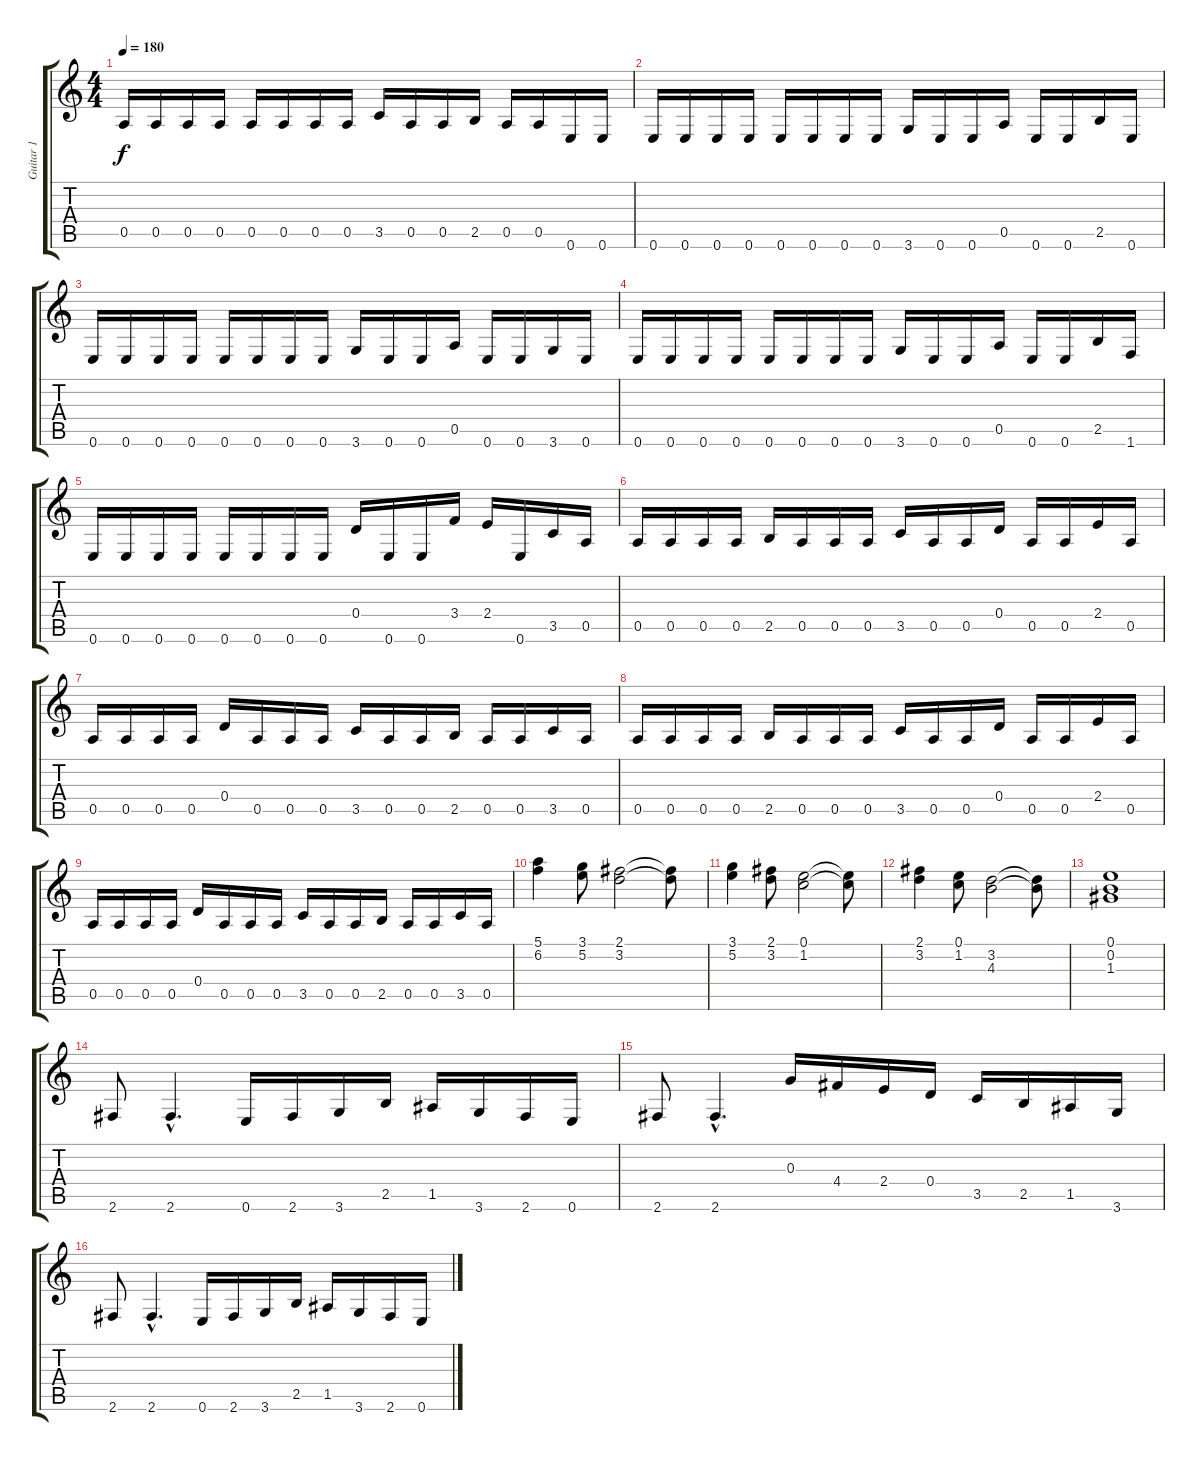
\track ("Guitar 1" "Guitar 1") {instrument overdrivenguitar}
\staff {score tabs}
\tuning (E4 B3 G3 D3 A2 E2) {hide}
\ts (4 4)
\tempo 180
\clef g2
\ks c
0.5.16{dy f} 0.5.16 0.5.16 0.5.16 0.5.16 0.5.16 0.5.16 0.5.16 3.5.16 0.5.16 0.5.16 2.5.16 0.5.16 0.5.16 0.6.16 0.6.16 |
0.6.16 0.6.16 0.6.16 0.6.16 0.6.16 0.6.16 0.6.16 0.6.16 3.6.16 0.6.16 0.6.16 0.5.16 0.6.16 0.6.16 2.5.16 0.6.16 |
0.6.16 0.6.16 0.6.16 0.6.16 0.6.16 0.6.16 0.6.16 0.6.16 3.6.16 0.6.16 0.6.16 0.5.16 0.6.16 0.6.16 3.6.16 0.6.16 |
0.6.16 0.6.16 0.6.16 0.6.16 0.6.16 0.6.16 0.6.16 0.6.16 3.6.16 0.6.16 0.6.16 0.5.16 0.6.16 0.6.16 2.5.16 1.6.16 |
0.6.16 0.6.16 0.6.16 0.6.16 0.6.16 0.6.16 0.6.16 0.6.16 0.4.16 0.6.16 0.6.16 3.4.16 2.4.16 0.6.16 3.5.16 0.5.16 |
0.5.16 0.5.16 0.5.16 0.5.16 2.5.16 0.5.16 0.5.16 0.5.16 3.5.16 0.5.16 0.5.16 0.4.16 0.5.16 0.5.16 2.4.16 0.5.16 |
0.5.16 0.5.16 0.5.16 0.5.16 0.4.16 0.5.16 0.5.16 0.5.16 3.5.16 0.5.16 0.5.16 2.5.16 0.5.16 0.5.16 3.5.16 0.5.16 |
0.5.16 0.5.16 0.5.16 0.5.16 2.5.16 0.5.16 0.5.16 0.5.16 3.5.16 0.5.16 0.5.16 0.4.16 0.5.16 0.5.16 2.4.16 0.5.16 |
0.5.16 0.5.16 0.5.16 0.5.16 0.4.16 0.5.16 0.5.16 0.5.16 3.5.16 0.5.16 0.5.16 2.5.16 0.5.16 0.5.16 3.5.16 0.5.16 |
(5.1 6.2).4 (3.1 5.2).8 (2.1 3.2).2 (2.1{t} 3.2{t}).8 |
(3.1 5.2).4 (2.1 3.2).8 (0.1 1.2).2 (0.1{t} 1.2{t}).8 |
(2.1 3.2).4 (0.1 1.2).8 (3.2 4.3).2 (3.2{t} 4.3{t}).8 |
(0.1 0.2 1.3).1 |
2.6.8 2.6{hac}.4{d} 0.6.16 2.6.16 3.6.16 2.5.16 1.5.16 3.6.16 2.6.16 0.6.16 |
2.6.8 2.6{hac}.4{d} 0.3.16 4.4.16 2.4.16 0.4.16 3.5.16 2.5.16 1.5.16 3.6.16 |
2.6.8 2.6{hac}.4{d} 0.6.16 2.6.16 3.6.16 2.5.16 1.5.16 3.6.16 2.6.16 0.6.16
